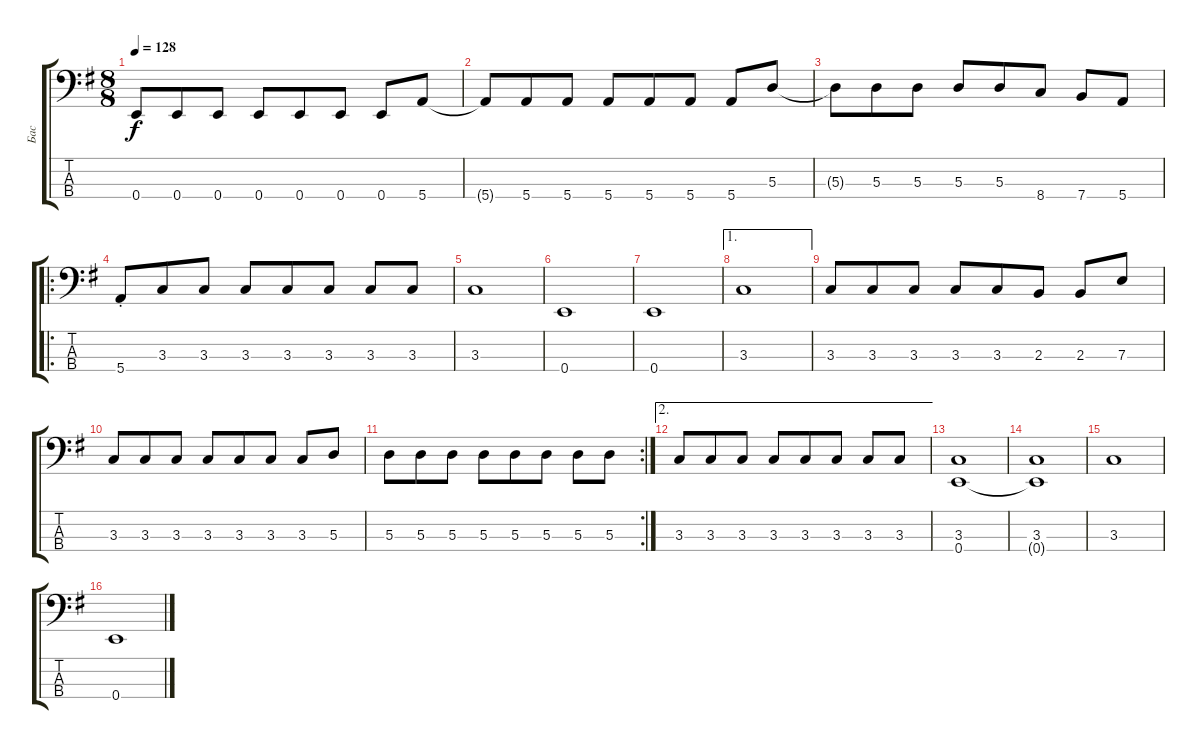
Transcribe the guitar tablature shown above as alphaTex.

\track ("Бас" "Бас") {instrument electricbassfinger}
\staff {score tabs}
\tuning (G2 D2 A1 E1) {hide}
\ts (8 8)
\tempo 128
\clef f4
\ks g
0.4.8{dy f} 0.4.8 0.4.8 0.4.8 0.4.8 0.4.8 0.4.8 5.4.8 |
5.4{t}.8 5.4.8 5.4.8 5.4.8 5.4.8 5.4.8 5.4.8 5.3.8 |
5.3{t}.8 5.3.8 5.3.8 5.3.8 5.3.8 8.4.8 7.4.8 5.4.8 |
\ro
5.4{st}.8 3.3.8 3.3.8 3.3.8 3.3.8 3.3.8 3.3.8 3.3.8 |
3.3.1 |
0.4.1 |
0.4.1 |
\ae 1
3.3.1 |
3.3.8 3.3.8 3.3.8 3.3.8 3.3.8 2.3.8 2.3.8 7.3.8 |
3.3.8 3.3.8 3.3.8 3.3.8 3.3.8 3.3.8 3.3.8 5.3.8 |
\rc 2
5.3.8 5.3.8 5.3.8 5.3.8 5.3.8 5.3.8 5.3.8 5.3.8 |
\ae 2
3.3.8 3.3.8 3.3.8 3.3.8 3.3.8 3.3.8 3.3.8 3.3.8 |
(3.3 0.4).1 |
(3.3 0.4{t}).1 |
3.3.1 |
0.4.1
